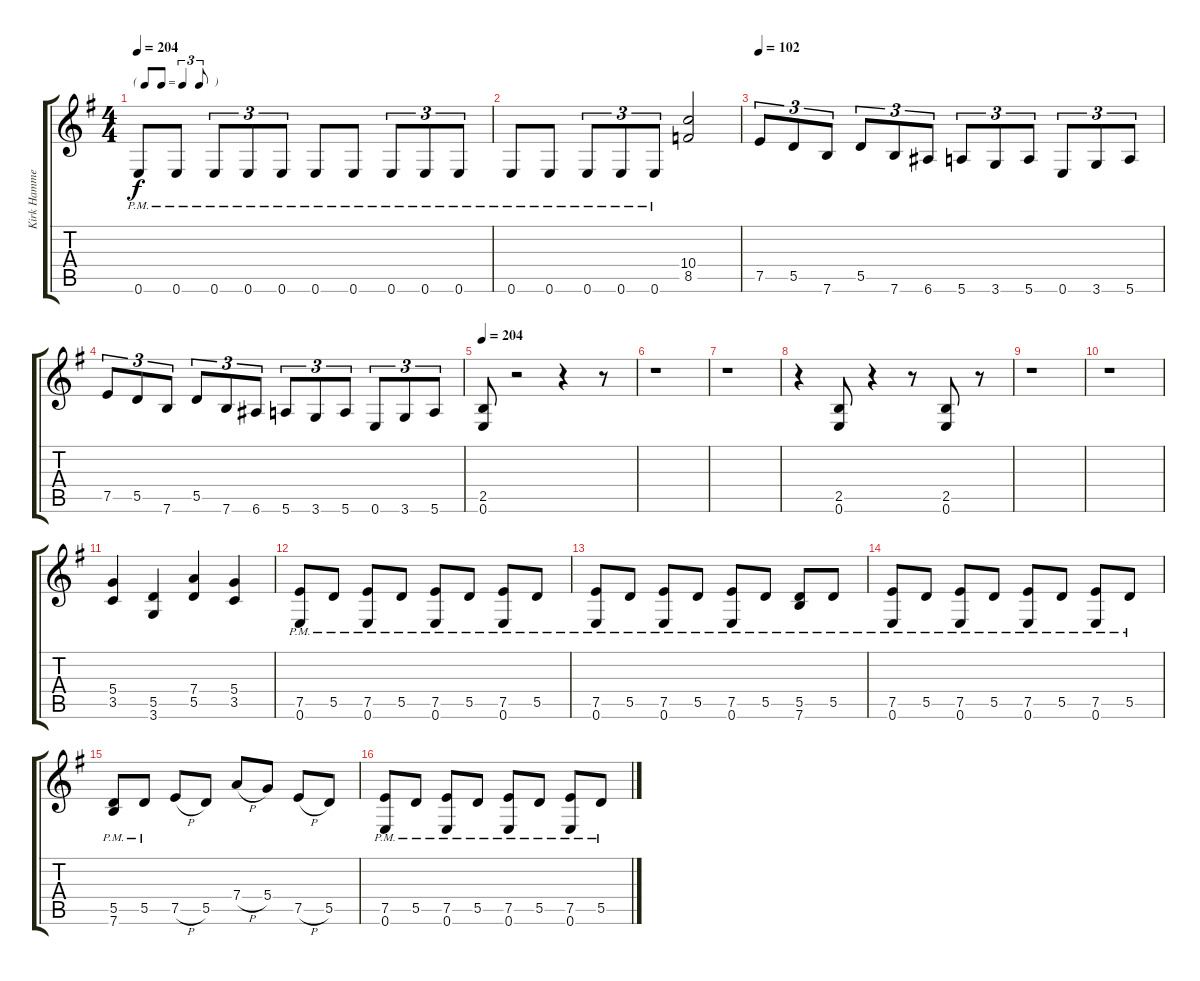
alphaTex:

\track ("Kirk Hammet" "Kirk Hamme") {instrument distortionguitar}
\staff {score tabs}
\tuning (E4 B3 G3 D3 A2 E2) {hide}
\ts (4 4)
\tf triplet8th
\tempo 204
\clef g2
\ks eminor
0.6{pm}.8{dy f} 0.6{pm}.8 0.6{pm}.8{tu (3 2)} 0.6{pm}.8{tu (3 2)} 0.6{pm}.8{tu (3 2)} 0.6{pm}.8 0.6{pm}.8 0.6{pm}.8{tu (3 2)} 0.6{pm}.8{tu (3 2)} 0.6{pm}.8{tu (3 2)} |
0.6{pm}.8 0.6{pm}.8 0.6{pm}.8{tu (3 2)} 0.6{pm}.8{tu (3 2)} 0.6{pm}.8{tu (3 2)} (10.4 8.5).2 |
\tempo 102
7.5.8{tu (3 2)} 5.5.8{tu (3 2)} 7.6.8{tu (3 2)} 5.5.8{tu (3 2)} 7.6.8{tu (3 2)} 6.6.8{tu (3 2)} 5.6.8{tu (3 2)} 3.6.8{tu (3 2)} 5.6.8{tu (3 2)} 0.6.8{tu (3 2)} 3.6.8{tu (3 2)} 5.6.8{tu (3 2)} |
7.5.8{tu (3 2)} 5.5.8{tu (3 2)} 7.6.8{tu (3 2)} 5.5.8{tu (3 2)} 7.6.8{tu (3 2)} 6.6.8{tu (3 2)} 5.6.8{tu (3 2)} 3.6.8{tu (3 2)} 5.6.8{tu (3 2)} 0.6.8{tu (3 2)} 3.6.8{tu (3 2)} 5.6.8{tu (3 2)} |
\tempo 204
(2.5 0.6).8 r.2 r.4 r.8 |
r.1 |
r.1 |
r.4 (2.5 0.6).8 r.4 r.8 (2.5 0.6).8 r.8 |
r.1 |
r.1 |
(5.4 3.5).4 (5.5 3.6).4 (7.4 5.5).4 (5.4 3.5).4 |
(7.5{pm} 0.6{pm}).8 5.5{pm}.8 (7.5{pm} 0.6{pm}).8 5.5{pm}.8 (7.5{pm} 0.6{pm}).8 5.5{pm}.8 (7.5{pm} 0.6{pm}).8 5.5{pm}.8 |
(7.5{pm} 0.6{pm}).8 5.5{pm}.8 (7.5{pm} 0.6{pm}).8 5.5{pm}.8 (7.5{pm} 0.6{pm}).8 5.5{pm}.8 (5.5{pm} 7.6{pm}).8 5.5{pm}.8 |
(7.5{pm} 0.6{pm}).8 5.5{pm}.8 (7.5{pm} 0.6{pm}).8 5.5{pm}.8 (7.5{pm} 0.6{pm}).8 5.5{pm}.8 (7.5{pm} 0.6{pm}).8 5.5{pm}.8 |
(5.5{pm} 7.6{pm}).8 5.5{pm}.8 7.5{h}.8 5.5.8 7.4{h}.8 5.4.8 7.5{h}.8 5.5.8 |
(7.5{pm} 0.6{pm}).8 5.5{pm}.8 (7.5{pm} 0.6{pm}).8 5.5{pm}.8 (7.5{pm} 0.6{pm}).8 5.5{pm}.8 (7.5{pm} 0.6{pm}).8 5.5{pm}.8
